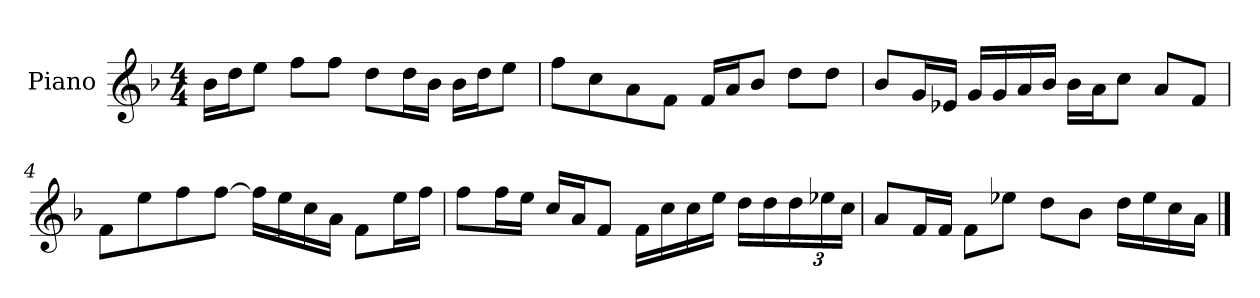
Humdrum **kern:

**kern
*part1
*staff1
*I"Piano
*I'P-no
*clefG2
*k[b-]
*M4/4
*MM90
=1
16b-\LL
16dd\J
8ee\J
8ff\L
8ff\J
8dd\L
16dd\L
16b-\JJ
16b-\LL
16dd\J
8ee\J
=2
8ff\L
8cc\
8a\
8f\J
16f/LL
16a/J
8b-/J
8dd\L
8dd\J
=3
8b-/L
16g/L
16e-X/JJ
16g/LL
16g/
16a/
16b-/JJ
16b-\LL
16a\J
8cc\J
8a/L
8f/J
!!LO:LB:g=z
=4
8f\L
8ee\
8ff\
[8ff\J
16ff\LL]
16ee\
16cc\
16a\JJ
8f\L
16ee\L
16ff\JJ
=5
8ff\L
16ff\L
16ee\JJ
16cc/LL
16a/J
8f/J
16f\LL
16cc\
16cc\
16ee\JJ
16dd\LL
16dd\
*Xbrackettup
24dd\
24ee-X\
24cc\JJ
=6
8a/L
16f/L
16f/JJ
8f\L
8ee-X\J
8dd\L
8b-\J
16dd\LL
16ee-\
16cc\
16a\JJ
==
*-
